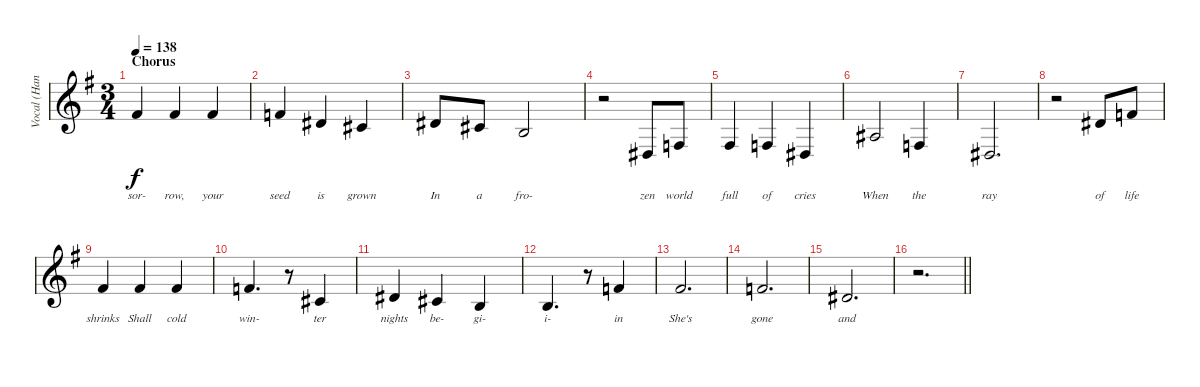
\track ("Vocal (Hansi Kursch)" "Vocal (Han") {instrument flute}
\staff {score}
\tuning (Eb4 Bb3 Gb3 Db3 Ab2 Eb2) {hide}
\ts (3 4)
\section ("" "Chorus")
\tempo 138
\clef g2
\ks eminor
3.1.4{lyrics (0 "sor-") lyrics (1 "") lyrics (2 "") lyrics (3 "") lyrics (4 "") dy f} 3.1.4{lyrics (0 "row,") lyrics (1 "") lyrics (2 "") lyrics (3 "") lyrics (4 "")} 3.1.4{lyrics (0 "your") lyrics (1 "") lyrics (2 "") lyrics (3 "") lyrics (4 "")} |
2.1.4{lyrics (0 "seed") lyrics (1 "") lyrics (2 "") lyrics (3 "") lyrics (4 "")} 0.1.4{lyrics (0 "is") lyrics (1 "") lyrics (2 "") lyrics (3 "") lyrics (4 "")} 3.2.4{lyrics (0 "grown") lyrics (1 "") lyrics (2 "") lyrics (3 "") lyrics (4 "")} |
0.1.8{lyrics (0 "In") lyrics (1 "") lyrics (2 "") lyrics (3 "") lyrics (4 "")} 3.2.8{lyrics (0 "a") lyrics (1 "") lyrics (2 "") lyrics (3 "") lyrics (4 "")} 1.2.2{lyrics (0 "fro-") lyrics (1 "") lyrics (2 "") lyrics (3 "") lyrics (4 "")} |
r.2 2.4.8{lyrics (0 "zen") lyrics (1 "") lyrics (2 "") lyrics (3 "") lyrics (4 "")} 4.4.8{lyrics (0 "world") lyrics (1 "") lyrics (2 "") lyrics (3 "") lyrics (4 "")} |
0.3.4{lyrics (0 "full") lyrics (1 "") lyrics (2 "") lyrics (3 "") lyrics (4 "")} 4.4.4{lyrics (0 "of") lyrics (1 "") lyrics (2 "") lyrics (3 "") lyrics (4 "")} 2.4.4{lyrics (0 "cries") lyrics (1 "") lyrics (2 "") lyrics (3 "") lyrics (4 "")} |
0.2.2{lyrics (0 "When") lyrics (1 "") lyrics (2 "") lyrics (3 "") lyrics (4 "")} 4.4.4{lyrics (0 "the") lyrics (1 "") lyrics (2 "") lyrics (3 "") lyrics (4 "")} |
2.4.2{d lyrics (0 "ray") lyrics (1 "") lyrics (2 "") lyrics (3 "") lyrics (4 "")} |
r.2 0.1.8{lyrics (0 "of") lyrics (1 "") lyrics (2 "") lyrics (3 "") lyrics (4 "")} 2.1.8{lyrics (0 "life") lyrics (1 "") lyrics (2 "") lyrics (3 "") lyrics (4 "")} |
3.1.4{lyrics (0 "shrinks") lyrics (1 "") lyrics (2 "") lyrics (3 "") lyrics (4 "")} 3.1.4{lyrics (0 "Shall") lyrics (1 "") lyrics (2 "") lyrics (3 "") lyrics (4 "")} 3.1.4{lyrics (0 "cold") lyrics (1 "") lyrics (2 "") lyrics (3 "") lyrics (4 "")} |
2.1.4{d lyrics (0 "win-") lyrics (1 "") lyrics (2 "") lyrics (3 "") lyrics (4 "")} r.8 3.2.4{lyrics (0 "ter") lyrics (1 "") lyrics (2 "") lyrics (3 "") lyrics (4 "")} |
0.1.4{lyrics (0 "nights") lyrics (1 "") lyrics (2 "") lyrics (3 "") lyrics (4 "")} 3.2.4{lyrics (0 "be-") lyrics (1 "") lyrics (2 "") lyrics (3 "") lyrics (4 "")} 1.2.4{lyrics (0 "gi-") lyrics (1 "") lyrics (2 "") lyrics (3 "") lyrics (4 "")} |
1.2.4{d lyrics (0 "i-") lyrics (1 "") lyrics (2 "") lyrics (3 "") lyrics (4 "")} r.8 2.1.4{lyrics (0 "in") lyrics (1 "") lyrics (2 "") lyrics (3 "") lyrics (4 "")} |
3.1.2{d lyrics (0 "She's") lyrics (1 "") lyrics (2 "") lyrics (3 "") lyrics (4 "")} |
2.1.2{d lyrics (0 "gone") lyrics (1 "") lyrics (2 "") lyrics (3 "") lyrics (4 "")} |
0.1.2{d lyrics (0 "and") lyrics (1 "") lyrics (2 "") lyrics (3 "") lyrics (4 "")} |
\barLineRight lightlight
r.2{d}
